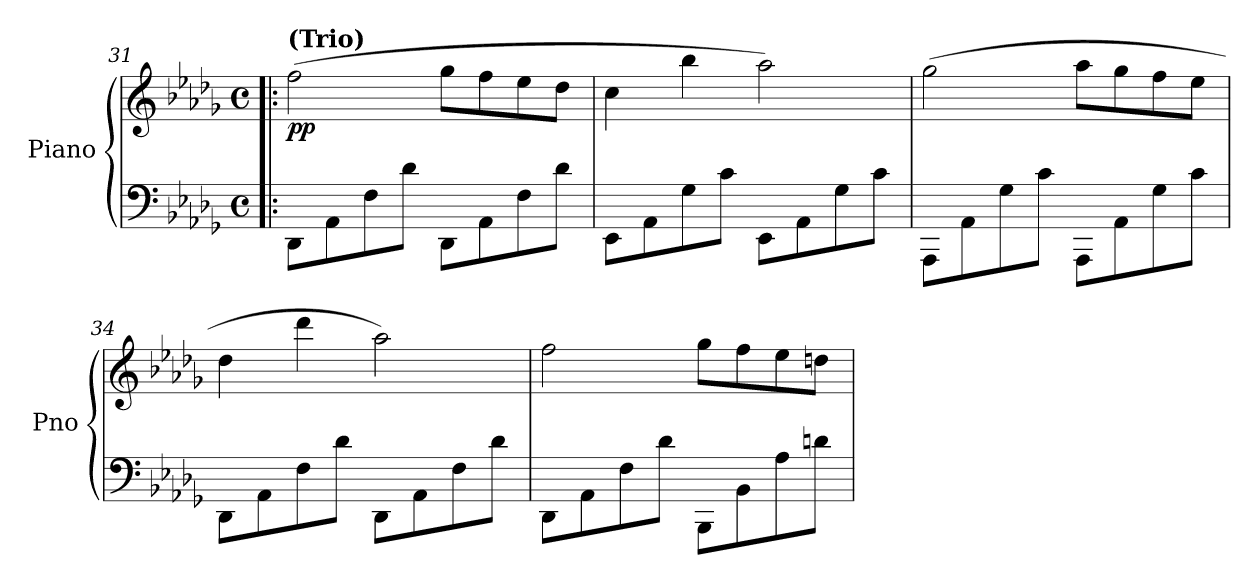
**kern	**kern	**dynam
*part1	*part1	*part1
*staff2	*staff1	*staff1/2
*I"Piano	*	*
*I'Pno	*	*
!!LO:LB:g=z
*clefF4	*clefG2	*
*k[b-e-a-d-g-]	*k[b-e-a-d-g-]	*
*M4/4	*M4/4	*
*met(c)	*met(c)	*
=31!|:	=31!|:	=31!|:
!	!LO:TX:a:B:t=(Trio)	!
!	!	!LO:DY:b
8DD-\L	(2ff\	pp
8AA-\	.	.
8F\	.	.
8d-\J	.	.
8DD-\L	8gg-\L	.
8AA-\	8ff\	.
8F\	8ee-\	.
8d-\J	8dd-\J	.
=32	=32	=32
8EE-\L	4cc\	.
8AA-\	.	.
8G-\	4bb-\	.
8c\J	.	.
8EE-\L	2aa-\)	.
8AA-\	.	.
8G-\	.	.
8c\J	.	.
=33	=33	=33
8AAA-\L	(2gg-\	.
8AA-\	.	.
8G-\	.	.
8c\J	.	.
8AAA-\L	8aa-\L	.
8AA-\	8gg-\	.
8G-\	8ff\	.
8c\J	8ee-\J	.
=34	=34	=34
8DD-\L	4dd-\	.
8AA-\	.	.
8F\	4ddd-\	.
8d-\J	.	.
8DD-\L	2aa-\)	.
8AA-\	.	.
8F\	.	.
8d-\J	.	.
!!LO:LB:g=z
=35	=35	=35
8DD-\L	2ff\	.
8AA-\	.	.
8F\	.	.
8d-\J	.	.
8BBB-\L	8gg-\L	.
8BB-\	8ff\	.
8A-\	8ee-\	.
8dn\J	8ddn\J	.
=	=	=
*-	*-	*-
